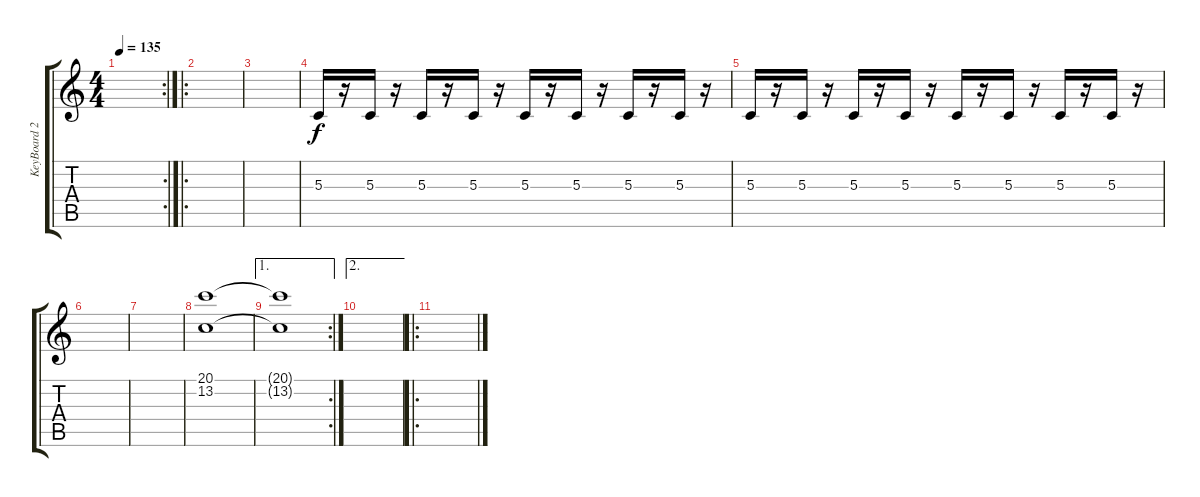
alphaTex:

\track ("KeyBoard 2" "KeyBoard 2") {instrument stringensemble2}
\staff {score tabs}
\tuning (E4 B3 G3 D3 A2 E2) {hide}
\rc 2
\ts (4 4)
\tempo 135
\clef g2
\ks c
|
\ro
|
|
5.3.16{volume 10 balance 16 instrument lead1square} r.16 5.3.16{volume 13 balance 16 instrument lead1square} r.16 5.3.16{volume 14 balance 16 instrument lead1square} r.16 5.3.16{volume 16 balance 16 instrument lead1square} r.16 5.3.16{volume 16 balance 13 instrument lead1square} r.16 5.3.16{volume 16 balance 11 instrument lead1square} r.16 5.3.16{volume 16 balance 13 instrument lead1square} r.16 5.3.16{volume 16 balance 13 instrument lead1square} r.16 |
5.3.16{volume 16 balance 11 instrument lead1square} r.16 5.3.16{volume 14 balance 11 instrument lead1square} r.16 5.3.16{volume 13 balance 5 instrument lead1square} r.16 5.3.16{volume 11 balance 3 instrument lead1square} r.16 5.3.16{volume 11 balance 2 instrument lead1square} r.16 5.3.16{volume 10 balance 0 instrument lead1square} r.16 5.3.16{volume 8 balance 0 instrument lead1square} r.16 5.3.16{volume 6 balance 0 instrument lead1square} r.16 |
|
|
(20.1 13.2).1{volume 6} |
\ae 1
\rc 2
(20.1{t} 13.2{t}).1 |
\ae 2
|
\ro
